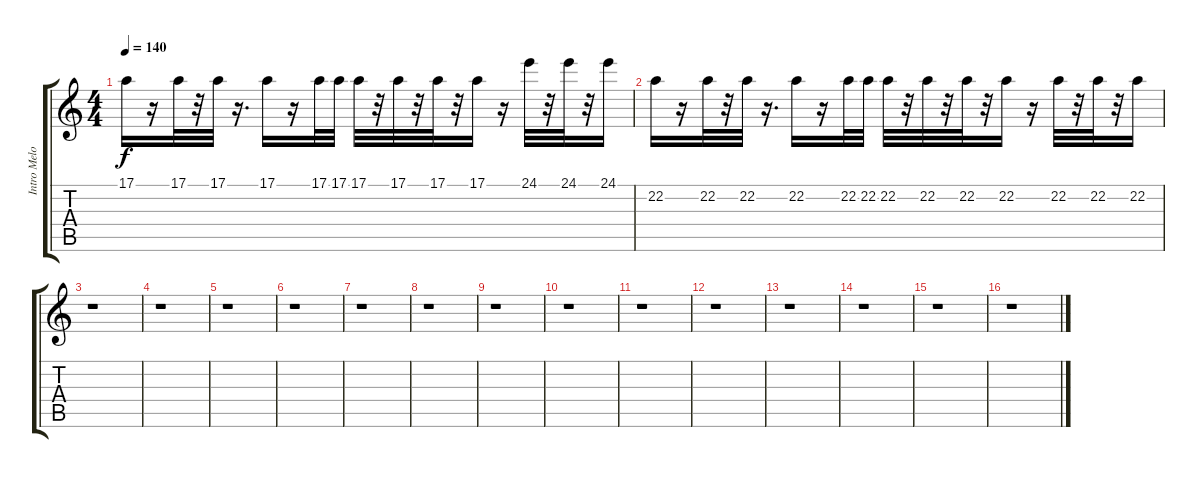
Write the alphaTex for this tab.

\track ("Intro Melody" "Intro Melo") {instrument acousticgrandpiano}
\staff {score tabs}
\tuning (E4 B3 G3 D3 A2 E2) {hide}
\ts (4 4)
\tempo 140
\clef g2
\ks c
17.1.16{dy f} r.16 17.1.32 r.32 17.1.32 r.16{d} 17.1.16 r.16 17.1.32 17.1.32 17.1.32 r.32 17.1.32 r.32 17.1.32 r.32 17.1.16 r.16 24.1.32 r.32 24.1.32 r.32 24.1.16 |
22.2.16 r.16 22.2.32 r.32 22.2.32 r.16{d} 22.2.16 r.16 22.2.32 22.2.32 22.2.32 r.32 22.2.32 r.32 22.2.32 r.32 22.2.16 r.16 22.2.32 r.32 22.2.32 r.32 22.2.16 |
r.1 |
r.1 |
r.1 |
r.1 |
r.1 |
r.1 |
r.1 |
r.1 |
r.1 |
r.1 |
r.1 |
r.1 |
r.1 |
r.1
